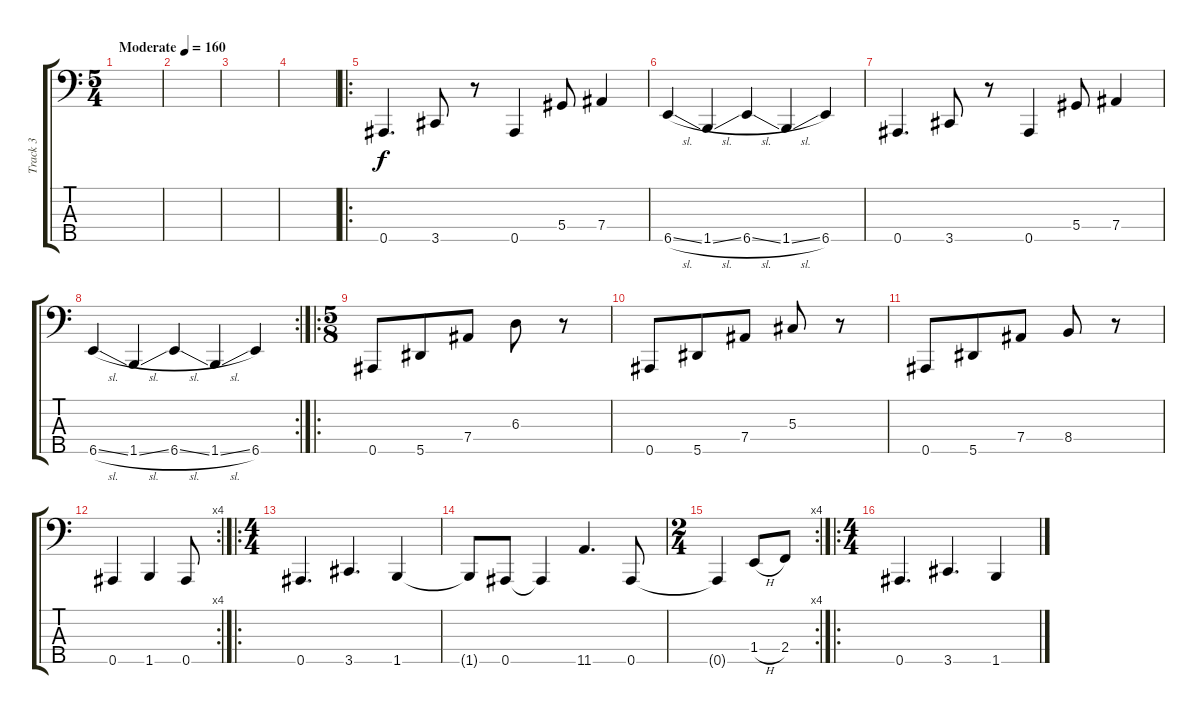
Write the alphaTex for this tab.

\track ("Track 3" "Track 3") {instrument electricbasspick}
\staff {score tabs}
\tuning (Gb2 Db2 Ab1 Eb1 Bb0) {hide}
\ts (5 4)
\tempo (160 "Moderate")
\clef f4
\ks c
|
|
|
|
\ro
0.5.4{d} 3.5.8 r.8 0.5.4 5.4.8 7.4.4 |
6.5{sl}.4 1.5{sl}.4 6.5{sl}.4 1.5{sl}.4 6.5.4 |
0.5.4{d} 3.5.8 r.8 0.5.4 5.4.8 7.4.4 |
\rc 2
6.5{sl}.4 1.5{sl}.4 6.5{sl}.4 1.5{sl}.4 6.5.4 |
\ro
\ts (5 8)
0.5.8 5.5.8 7.4.8 6.3.8 r.8 |
0.5.8 5.5.8 7.4.8 5.3.8 r.8 |
0.5.8 5.5.8 7.4.8 8.4.8 r.8 |
\rc 4
0.5.4 1.5.4 0.5.8 |
\ro
\ts (4 4)
0.5.4{d} 3.5.4{d} 1.5.4 |
1.5{t}.8 0.5.8 0.5{t}.4 11.5.4{d} 0.5.8 |
\rc 4
\ts (2 4)
0.5{t}.4 1.4{h}.8 2.4.8 |
\ro
\ts (4 4)
0.5.4{d} 3.5.4{d} 1.5.4
